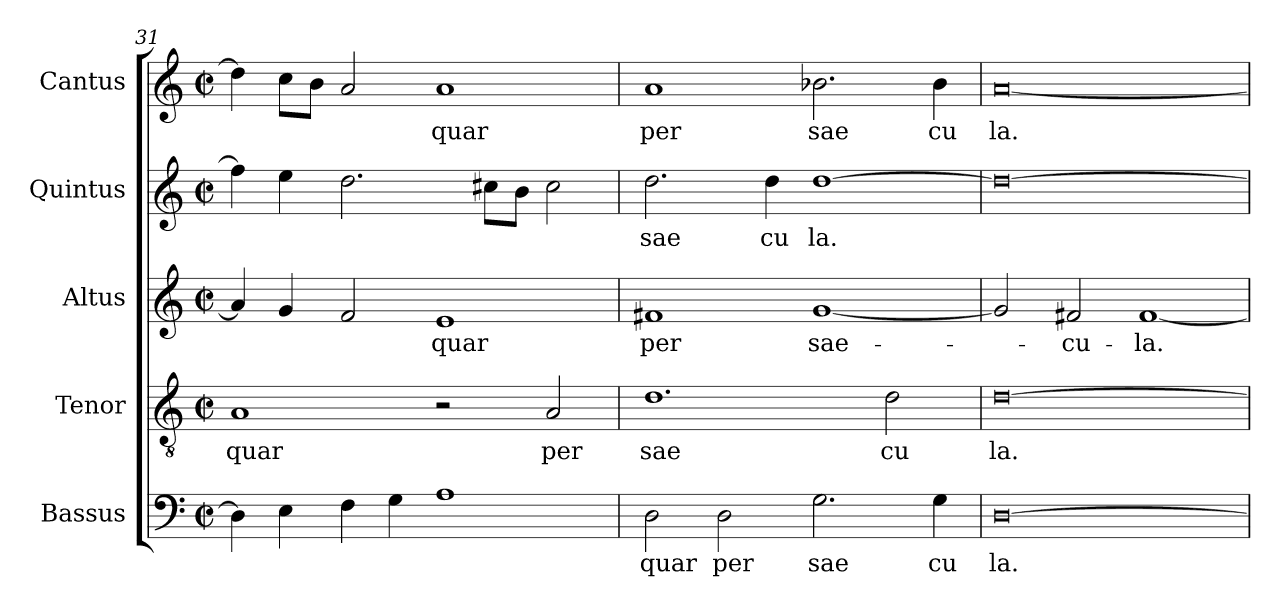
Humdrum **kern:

**kern	**text	**kern	**text	**kern	**text	**kern	**text	**kern	**text
*part5	*part5	*part4	*part4	*part3	*part3	*part2	*part2	*part1	*part1
*staff5	*staff5	*staff4	*staff4	*staff3	*staff3	*staff2	*staff2	*staff1	*staff1
*I"Bassus	*	*I"Tenor	*	*I"Altus	*	*I"Quintus	*	*I"Cantus	*
*clefF4	*	*clefGv2	*	*clefG2	*	*clefG2	*	*clefG2	*
*M2/2	*	*M2/2	*	*M2/2	*	*M2/2	*	*M2/2	*
*met(c|)	*	*met(c|)	*	*met(c|)	*	*met(c|)	*	*met(c|)	*
=31	=31	=31	=31	=31	=31	=31	=31	=31	=31
!	!	!	!LO:LY:b:cj	!	!	!	!	!	!
4D\]	.	1A	quar	4a/]	.	4ff\]	.	4dd\]	.
4E\	.	.	.	4g/	.	4ee\	.	8cc\L	.
.	.	.	.	.	.	.	.	8b\J	.
4F\	.	.	.	2f/	.	2.dd\	.	2a/	.
4G\	.	.	.	.	.	.	.	.	.
!	!	!	!	!	!LO:LY:b:cj	!	!	!	!LO:LY:b:cj
1A	.	2r	.	1e	-quar	.	.	1a	quar
.	.	.	.	.	.	8cc#\L	.	.	.
.	.	.	.	.	.	8b\J	.	.	.
!	!	!	!LO:LY:b:cj	!	!	!	!	!	!
.	.	2A/	per	.	.	2cc#\	.	.	.
=32	=32	=32	=32	=32	=32	=32	=32	=32	=32
!	!LO:LY:b:cj	!	!LO:LY:b:cj	!	!LO:LY:b:cj	!	!LO:LY:b:cj	!	!LO:LY:b:cj
2D\	quar	1.d	sae	1f#X	per	2.dd\	sae	1a	per
!	!LO:LY:b:cj	!	!	!	!	!	!	!	!
2D\	per	.	.	.	.	.	.	.	.
!	!	!	!	!	!	!	!LO:LY:b:cj	!	!
.	.	.	.	.	.	4dd\	cu	.	.
!	!LO:LY:b:cj	!	!	!	!LO:LY:b:cj	!	!LO:LY:b:cj	!	!LO:LY:b:cj
2.G\	sae	.	.	[<1g	sae-	[>1dd	la.	2.b-X\	sae
!	!	!	!LO:LY:b:cj	!	!	!	!	!	!
.	.	2d\	cu	.	.	.	.	.	.
!	!LO:LY:b:cj	!	!	!	!	!	!	!	!LO:LY:b:cj
4G\	cu	.	.	.	.	.	.	4b-\	cu
=33	=33	=33	=33	=33	=33	=33	=33	=33	=33
!	!LO:LY:b:cj	!	!LO:LY:b:cj	!	!	!	!	!	!LO:LY:b:cj
[>0D	la.	[>0d	la.	2g/]	.	0dd_>	.	[<0a	la.
!	!	!	!	!	!LO:LY:b:cj	!	!	!	!
.	.	.	.	2f#X/	-cu-	.	.	.	.
!	!	!	!	!	!LO:LY:b:cj	!	!	!	!
.	.	.	.	[<1f#	-la.	.	.	.	.
=	=	=	=	=	=	=	=	=	=
*-	*-	*-	*-	*-	*-	*-	*-	*-	*-
